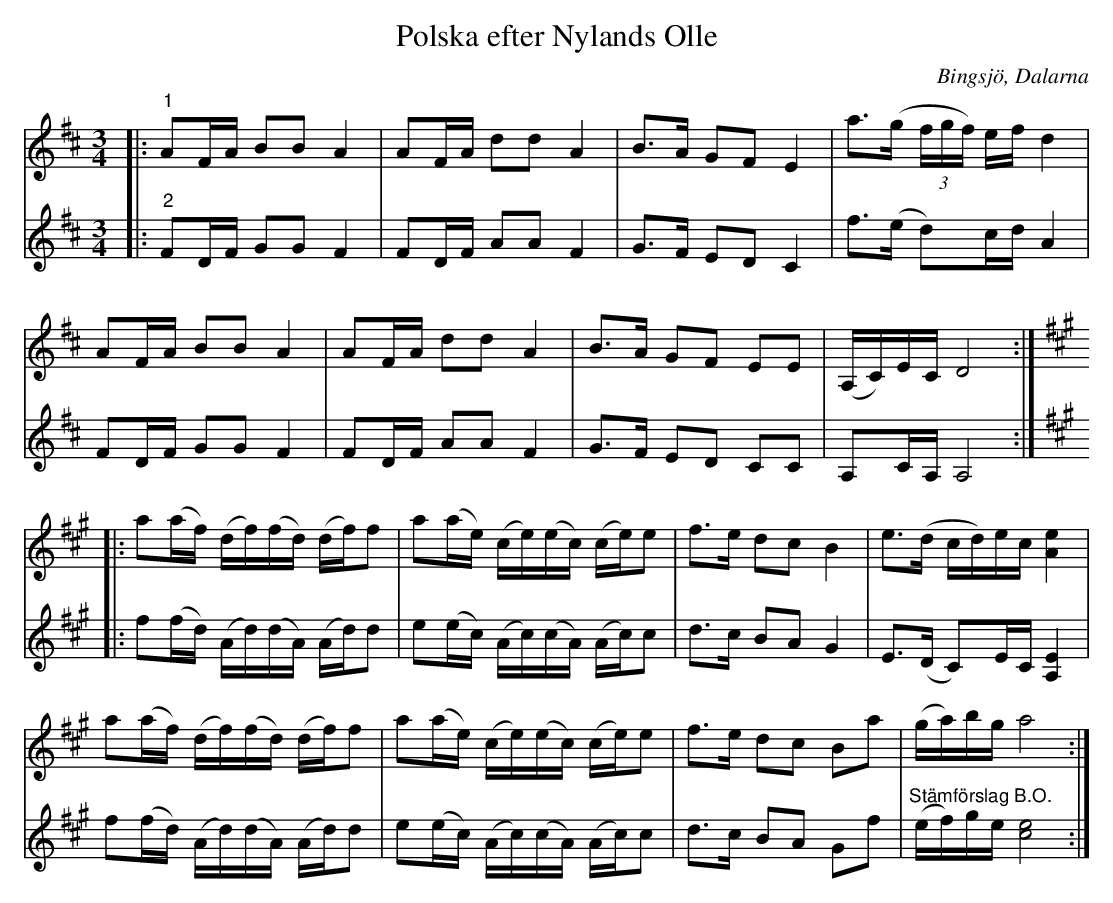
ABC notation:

X:1
T:Polska efter Nylands Olle
O:Bingsjö, Dalarna
L:1/16
M:3/4
K:D
V:1
|:"^1" A2FA B2B2 A4 | A2FA d2d2 A4 | B2>A2 G2F2 E4 | a2>(g2 (3fgf) ef d4 |
A2FA B2B2 A4 | A2FA d2d2 A4 | B2>A2 G2F2 E2E2 | (A,C)EC D8 ::
[K:A] a2(af) (df)(fd) (df)f2 | a2(ae) (ce)(ec) (ce)e2 | f2>e2 d2c2 B4 | e2>(d2 cd)ec [Ae]4 |
a2(af) (df)(fd) (df)f2 | a2(ae) (ce)(ec) (ce)e2 | f2>e2 d2c2 B2a2 | (ga)bg a8 :|
V:2
|:"^2" F2DF G2G2 F4 | F2DF A2A2 F4 | G2>F2 E2D2 C4 | f2>(e2 d2)cd A4 |
F2DF G2G2 F4 | F2DF A2A2 F4 | G2>F2 E2D2 C2C2 | A,2CA, A,8 ::
[K:A] f2(fd) (Ad)(dA) (Ad)d2 | e2(ec) (Ac)(cA) (Ac)c2 | d2>c2 B2A2 G4 | E2>(D2 C2)EC [A,E]4 |
f2(fd) (Ad)(dA) (Ad)d2 | e2(ec) (Ac)(cA) (Ac)c2 | d2>c2 B2A2 G2f2 |"^Stämförslag B.O." (ef)ge [ce]8 :|
